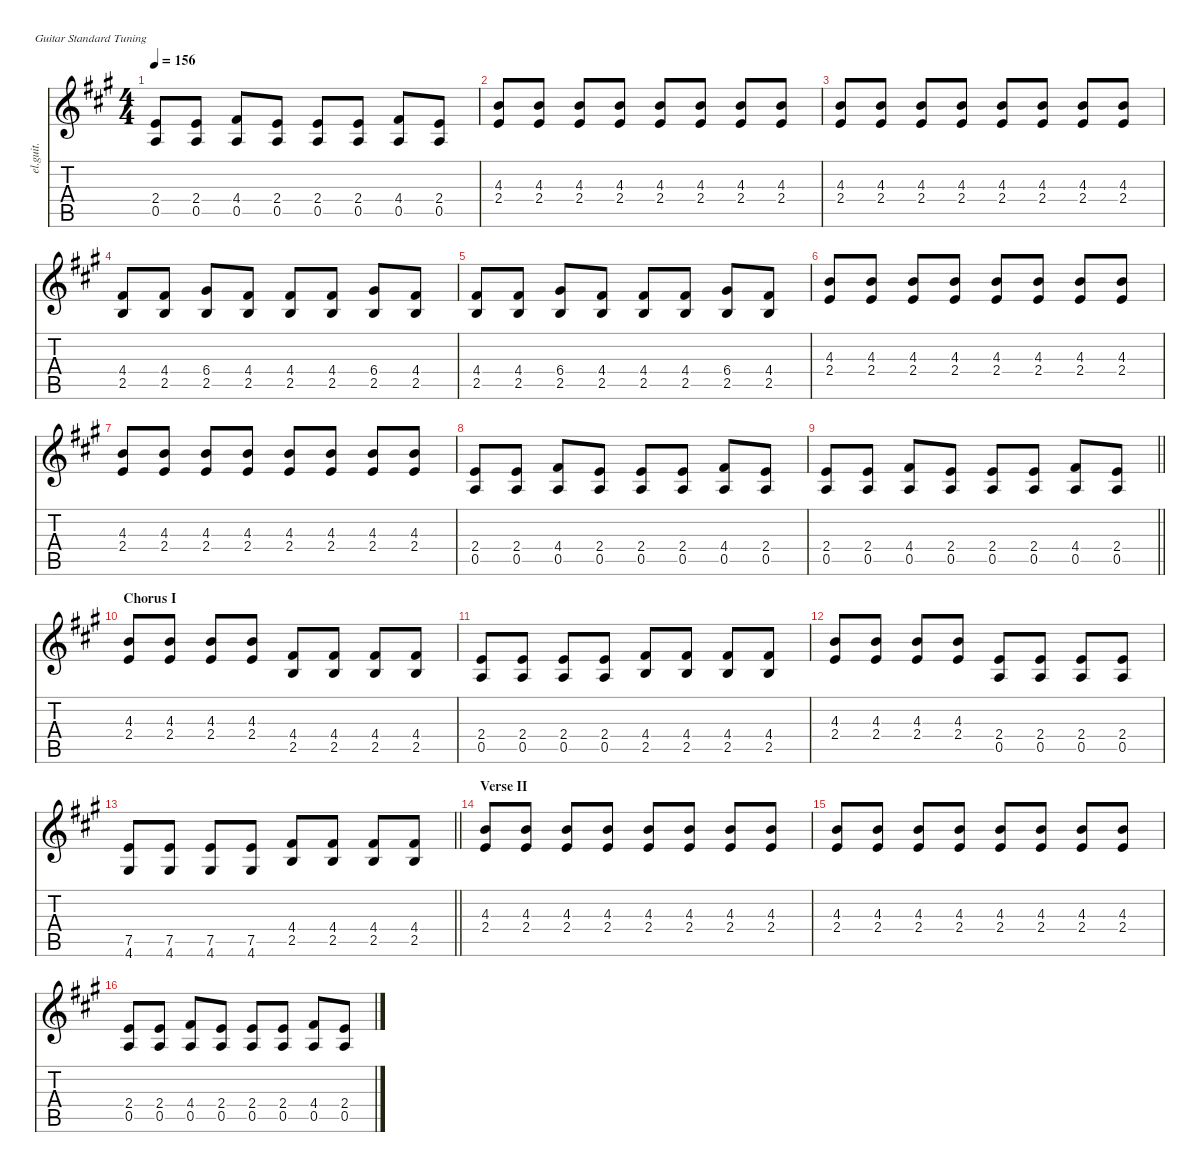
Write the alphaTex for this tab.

\defaultSystemsLayout 4
\hideDynamics
\bracketExtendMode nobrackets
\otherSystemsTrackNameOrientation horizontal
\track ("Guitar" "el.guit.") {instrument electricguitarclean}
\staff {score tabs}
\tuning (E4 B3 G3 D3 A2 E2)
\ts (4 4)
\tempo 156
\clef g2
\ks a
(2.4{acc forcenatural} 0.5{acc forcenatural}).8{dy mf beam Up} (2.4{acc forcenatural} 0.5{acc forcenatural}).8{beam Up} (4.4{acc #} 0.5{acc forcenatural}).8{beam Up} (2.4{acc forcenatural} 0.5{acc forcenatural}).8{beam Up} (2.4{acc forcenatural} 0.5{acc forcenatural}).8{beam Up} (2.4{acc forcenatural} 0.5{acc forcenatural}).8{beam Up} (4.4{acc #} 0.5{acc forcenatural}).8{beam Up} (2.4{acc forcenatural} 0.5{acc forcenatural}).8{beam Up} |
(4.3{acc forcenatural} 2.4{acc forcenatural}).8{beam Up} (4.3{acc forcenatural} 2.4{acc forcenatural}).8{beam Up} (4.3{acc forcenatural} 2.4{acc forcenatural}).8{beam Up} (4.3{acc forcenatural} 2.4{acc forcenatural}).8{beam Up} (4.3{acc forcenatural} 2.4{acc forcenatural}).8{beam Up} (4.3{acc forcenatural} 2.4{acc forcenatural}).8{beam Up} (4.3{acc forcenatural} 2.4{acc forcenatural}).8{beam Up} (4.3{acc forcenatural} 2.4{acc forcenatural}).8{beam Up} |
(4.3{acc forcenatural} 2.4{acc forcenatural}).8{beam Up} (4.3{acc forcenatural} 2.4{acc forcenatural}).8{beam Up} (4.3{acc forcenatural} 2.4{acc forcenatural}).8{beam Up} (4.3{acc forcenatural} 2.4{acc forcenatural}).8{beam Up} (4.3{acc forcenatural} 2.4{acc forcenatural}).8{beam Up} (4.3{acc forcenatural} 2.4{acc forcenatural}).8{beam Up} (4.3{acc forcenatural} 2.4{acc forcenatural}).8{beam Up} (4.3{acc forcenatural} 2.4{acc forcenatural}).8{beam Up} |
(4.4{acc #} 2.5{acc forcenatural}).8{beam Up} (4.4{acc #} 2.5{acc forcenatural}).8{beam Up} (6.4{acc #} 2.5{acc forcenatural}).8{beam Up} (4.4{acc #} 2.5{acc forcenatural}).8{beam Up} (4.4{acc #} 2.5{acc forcenatural}).8{beam Up} (4.4{acc #} 2.5{acc forcenatural}).8{beam Up} (6.4{acc #} 2.5{acc forcenatural}).8{beam Up} (4.4{acc #} 2.5{acc forcenatural}).8{beam Up} |
(4.4{acc #} 2.5{acc forcenatural}).8{beam Up} (4.4{acc #} 2.5{acc forcenatural}).8{beam Up} (6.4{acc #} 2.5{acc forcenatural}).8{beam Up} (4.4{acc #} 2.5{acc forcenatural}).8{beam Up} (4.4{acc #} 2.5{acc forcenatural}).8{beam Up} (4.4{acc #} 2.5{acc forcenatural}).8{beam Up} (6.4{acc #} 2.5{acc forcenatural}).8{beam Up} (4.4{acc #} 2.5{acc forcenatural}).8{beam Up} |
(4.3{acc forcenatural} 2.4{acc forcenatural}).8{beam Up} (4.3{acc forcenatural} 2.4{acc forcenatural}).8{beam Up} (4.3{acc forcenatural} 2.4{acc forcenatural}).8{beam Up} (4.3{acc forcenatural} 2.4{acc forcenatural}).8{beam Up} (4.3{acc forcenatural} 2.4{acc forcenatural}).8{beam Up} (4.3{acc forcenatural} 2.4{acc forcenatural}).8{beam Up} (4.3{acc forcenatural} 2.4{acc forcenatural}).8{beam Up} (4.3{acc forcenatural} 2.4{acc forcenatural}).8{beam Up} |
(4.3{acc forcenatural} 2.4{acc forcenatural}).8{beam Up} (4.3{acc forcenatural} 2.4{acc forcenatural}).8{beam Up} (4.3{acc forcenatural} 2.4{acc forcenatural}).8{beam Up} (4.3{acc forcenatural} 2.4{acc forcenatural}).8{beam Up} (4.3{acc forcenatural} 2.4{acc forcenatural}).8{beam Up} (4.3{acc forcenatural} 2.4{acc forcenatural}).8{beam Up} (4.3{acc forcenatural} 2.4{acc forcenatural}).8{beam Up} (4.3{acc forcenatural} 2.4{acc forcenatural}).8{beam Up} |
(2.4{acc forcenatural} 0.5{acc forcenatural}).8{beam Up} (2.4{acc forcenatural} 0.5{acc forcenatural}).8{beam Up} (4.4{acc #} 0.5{acc forcenatural}).8{beam Up} (2.4{acc forcenatural} 0.5{acc forcenatural}).8{beam Up} (2.4{acc forcenatural} 0.5{acc forcenatural}).8{beam Up} (2.4{acc forcenatural} 0.5{acc forcenatural}).8{beam Up} (4.4{acc #} 0.5{acc forcenatural}).8{beam Up} (2.4{acc forcenatural} 0.5{acc forcenatural}).8{beam Up} |
\barLineRight lightlight
(2.4{acc forcenatural} 0.5{acc forcenatural}).8{beam Up} (2.4{acc forcenatural} 0.5{acc forcenatural}).8{beam Up} (4.4{acc #} 0.5{acc forcenatural}).8{beam Up} (2.4{acc forcenatural} 0.5{acc forcenatural}).8{beam Up} (2.4{acc forcenatural} 0.5{acc forcenatural}).8{beam Up} (2.4{acc forcenatural} 0.5{acc forcenatural}).8{beam Up} (4.4{acc #} 0.5{acc forcenatural}).8{beam Up} (2.4{acc forcenatural} 0.5{acc forcenatural}).8{beam Up} |
\section ("" "Chorus I")
(4.3{acc forcenatural} 2.4{acc forcenatural}).8{beam Up} (4.3{acc forcenatural} 2.4{acc forcenatural}).8{beam Up} (4.3{acc forcenatural} 2.4{acc forcenatural}).8{beam Up} (4.3{acc forcenatural} 2.4{acc forcenatural}).8{beam Up} (4.4{acc #} 2.5{acc forcenatural}).8{beam Up} (4.4{acc #} 2.5{acc forcenatural}).8{beam Up} (4.4{acc #} 2.5{acc forcenatural}).8{beam Up} (4.4{acc #} 2.5{acc forcenatural}).8{beam Up} |
(2.4{acc forcenatural} 0.5{acc forcenatural}).8{beam Up} (2.4{acc forcenatural} 0.5{acc forcenatural}).8{beam Up} (2.4{acc forcenatural} 0.5{acc forcenatural}).8{beam Up} (2.4{acc forcenatural} 0.5{acc forcenatural}).8{beam Up} (4.4{acc #} 2.5{acc forcenatural}).8{beam Up} (4.4{acc #} 2.5{acc forcenatural}).8{beam Up} (4.4{acc #} 2.5{acc forcenatural}).8{beam Up} (4.4{acc #} 2.5{acc forcenatural}).8{beam Up} |
(4.3{acc forcenatural} 2.4{acc forcenatural}).8{beam Up} (4.3{acc forcenatural} 2.4{acc forcenatural}).8{beam Up} (4.3{acc forcenatural} 2.4{acc forcenatural}).8{beam Up} (4.3{acc forcenatural} 2.4{acc forcenatural}).8{beam Up} (2.4{acc forcenatural} 0.5{acc forcenatural}).8{beam Up} (2.4{acc forcenatural} 0.5{acc forcenatural}).8{beam Up} (2.4{acc forcenatural} 0.5{acc forcenatural}).8{beam Up} (2.4{acc forcenatural} 0.5{acc forcenatural}).8{beam Up} |
\barLineRight lightlight
(7.5{acc forcenatural} 4.6{acc #}).8{beam Up} (7.5{acc forcenatural} 4.6{acc #}).8{beam Up} (7.5{acc forcenatural} 4.6{acc #}).8{beam Up} (7.5{acc forcenatural} 4.6{acc #}).8{beam Up} (4.4{acc #} 2.5{acc forcenatural}).8{beam Up} (4.4{acc #} 2.5{acc forcenatural}).8{beam Up} (4.4{acc #} 2.5{acc forcenatural}).8{beam Up} (4.4{acc #} 2.5{acc forcenatural}).8{beam Up} |
\section ("" "Verse II")
(4.3{acc forcenatural} 2.4{acc forcenatural}).8{beam Up} (4.3{acc forcenatural} 2.4{acc forcenatural}).8{beam Up} (4.3{acc forcenatural} 2.4{acc forcenatural}).8{beam Up} (4.3{acc forcenatural} 2.4{acc forcenatural}).8{beam Up} (4.3{acc forcenatural} 2.4{acc forcenatural}).8{beam Up} (4.3{acc forcenatural} 2.4{acc forcenatural}).8{beam Up} (4.3{acc forcenatural} 2.4{acc forcenatural}).8{beam Up} (4.3{acc forcenatural} 2.4{acc forcenatural}).8{beam Up} |
(4.3{acc forcenatural} 2.4{acc forcenatural}).8{beam Up} (4.3{acc forcenatural} 2.4{acc forcenatural}).8{beam Up} (4.3{acc forcenatural} 2.4{acc forcenatural}).8{beam Up} (4.3{acc forcenatural} 2.4{acc forcenatural}).8{beam Up} (4.3{acc forcenatural} 2.4{acc forcenatural}).8{beam Up} (4.3{acc forcenatural} 2.4{acc forcenatural}).8{beam Up} (4.3{acc forcenatural} 2.4{acc forcenatural}).8{beam Up} (4.3{acc forcenatural} 2.4{acc forcenatural}).8{beam Up} |
(2.4{acc forcenatural} 0.5{acc forcenatural}).8{beam Up} (2.4{acc forcenatural} 0.5{acc forcenatural}).8{beam Up} (4.4{acc #} 0.5{acc forcenatural}).8{beam Up} (2.4{acc forcenatural} 0.5{acc forcenatural}).8{beam Up} (2.4{acc forcenatural} 0.5{acc forcenatural}).8{beam Up} (2.4{acc forcenatural} 0.5{acc forcenatural}).8{beam Up} (4.4{acc #} 0.5{acc forcenatural}).8{beam Up} (2.4{acc forcenatural} 0.5{acc forcenatural}).8{beam Up}
